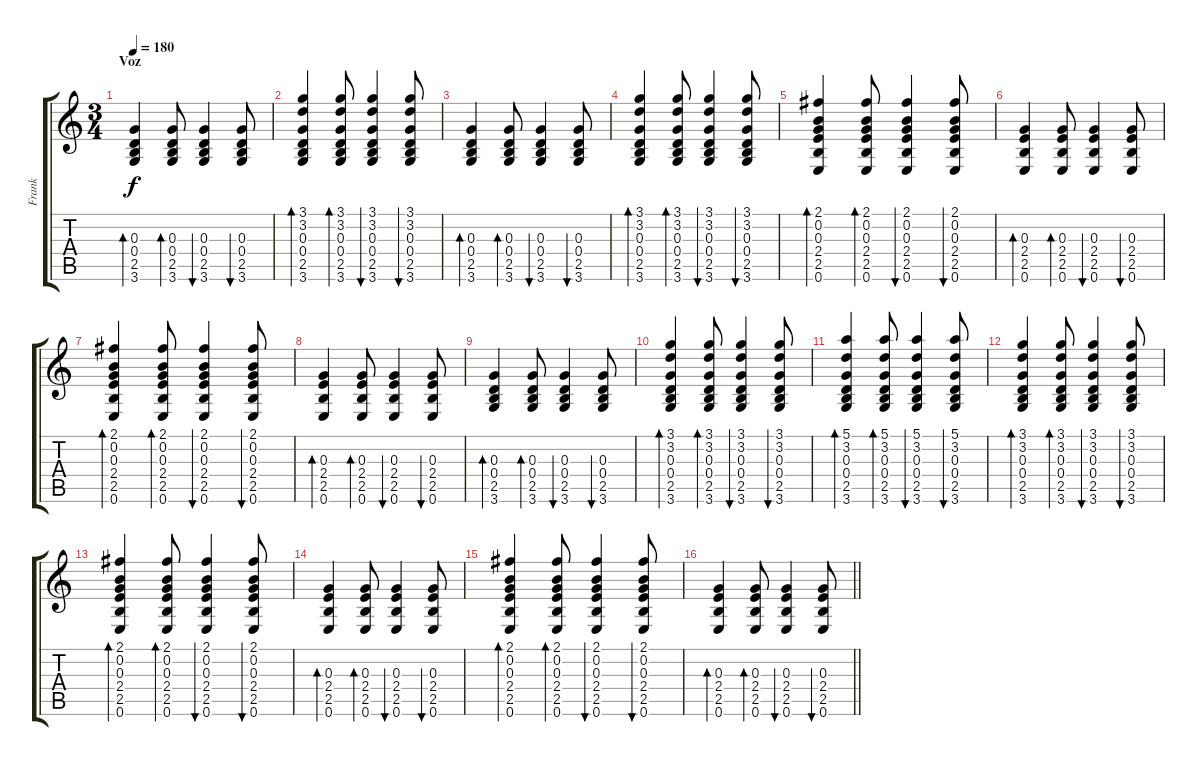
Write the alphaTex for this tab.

\track ("Frank" "Frank") {instrument acousticguitarsteel}
\staff {score tabs}
\tuning (E4 B3 G3 D3 A2 E2) {hide}
\ts (3 4)
\section ("" "Voz")
\tempo 180
\clef g2
\ks c
(0.3 0.4 2.5 3.6).4{bd 120 dy f} (0.3 0.4 2.5 3.6).8{bd 30} (0.3 0.4 2.5 3.6).4{bu 30} (0.3 0.4 2.5 3.6).8{bu 120} |
(3.1 3.2 0.3 0.4 2.5 3.6).4{bd 120} (3.1 3.2 0.3 0.4 2.5 3.6).8{bd 30} (3.1 3.2 0.3 0.4 2.5 3.6).4{bu 30} (3.1 3.2 0.3 0.4 2.5 3.6).8{bu 120} |
(0.3 0.4 2.5 3.6).4{bd 120} (0.3 0.4 2.5 3.6).8{bd 30} (0.3 0.4 2.5 3.6).4{bu 30} (0.3 0.4 2.5 3.6).8{bu 120} |
(3.1 3.2 0.3 0.4 2.5 3.6).4{bd 120} (3.1 3.2 0.3 0.4 2.5 3.6).8{bd 30} (3.1 3.2 0.3 0.4 2.5 3.6).4{bu 30} (3.1 3.2 0.3 0.4 2.5 3.6).8{bu 120} |
(2.1 0.2 0.3 2.4 2.5 0.6).4{bd 120} (2.1 0.2 0.3 2.4 2.5 0.6).8{bd 30} (2.1 0.2 0.3 2.4 2.5 0.6).4{bu 30} (2.1 0.2 0.3 2.4 2.5 0.6).8{bu 120} |
(0.3 2.4 2.5 0.6).4{bd 120} (0.3 2.4 2.5 0.6).8{bd 30} (0.3 2.4 2.5 0.6).4{bu 30} (0.3 2.4 2.5 0.6).8{bu 120} |
(2.1 0.2 0.3 2.4 2.5 0.6).4{bd 120} (2.1 0.2 0.3 2.4 2.5 0.6).8{bd 30} (2.1 0.2 0.3 2.4 2.5 0.6).4{bu 30} (2.1 0.2 0.3 2.4 2.5 0.6).8{bu 120} |
(0.3 2.4 2.5 0.6).4{bd 120} (0.3 2.4 2.5 0.6).8{bd 30} (0.3 2.4 2.5 0.6).4{bu 30} (0.3 2.4 2.5 0.6).8{bu 120} |
(0.3 0.4 2.5 3.6).4{bd 120} (0.3 0.4 2.5 3.6).8{bd 30} (0.3 0.4 2.5 3.6).4{bu 30} (0.3 0.4 2.5 3.6).8{bu 120} |
(3.1 3.2 0.3 0.4 2.5 3.6).4{bd 120} (3.1 3.2 0.3 0.4 2.5 3.6).8{bd 30} (3.1 3.2 0.3 0.4 2.5 3.6).4{bu 30} (3.1 3.2 0.3 0.4 2.5 3.6).8{bu 120} |
(5.1 3.2 0.3 0.4 2.5 3.6).4{bd 120} (5.1 3.2 0.3 0.4 2.5 3.6).8{bd 30} (5.1 3.2 0.3 0.4 2.5 3.6).4{bu 30} (5.1 3.2 0.3 0.4 2.5 3.6).8{bu 120} |
(3.1 3.2 0.3 0.4 2.5 3.6).4{bd 120} (3.1 3.2 0.3 0.4 2.5 3.6).8{bd 30} (3.1 3.2 0.3 0.4 2.5 3.6).4{bu 30} (3.1 3.2 0.3 0.4 2.5 3.6).8{bu 120} |
(2.1 0.2 0.3 2.4 2.5 0.6).4{bd 120} (2.1 0.2 0.3 2.4 2.5 0.6).8{bd 30} (2.1 0.2 0.3 2.4 2.5 0.6).4{bu 30} (2.1 0.2 0.3 2.4 2.5 0.6).8{bu 120} |
(0.3 2.4 2.5 0.6).4{bd 120} (0.3 2.4 2.5 0.6).8{bd 30} (0.3 2.4 2.5 0.6).4{bu 30} (0.3 2.4 2.5 0.6).8{bu 120} |
(2.1 0.2 0.3 2.4 2.5 0.6).4{bd 120} (2.1 0.2 0.3 2.4 2.5 0.6).8{bd 30} (2.1 0.2 0.3 2.4 2.5 0.6).4{bu 30} (2.1 0.2 0.3 2.4 2.5 0.6).8{bu 120} |
\barLineRight lightlight
(0.3 2.4 2.5 0.6).4{bd 120} (0.3 2.4 2.5 0.6).8{bd 30} (0.3 2.4 2.5 0.6).4{bu 30} (0.3 2.4 2.5 0.6).8{bu 120}
